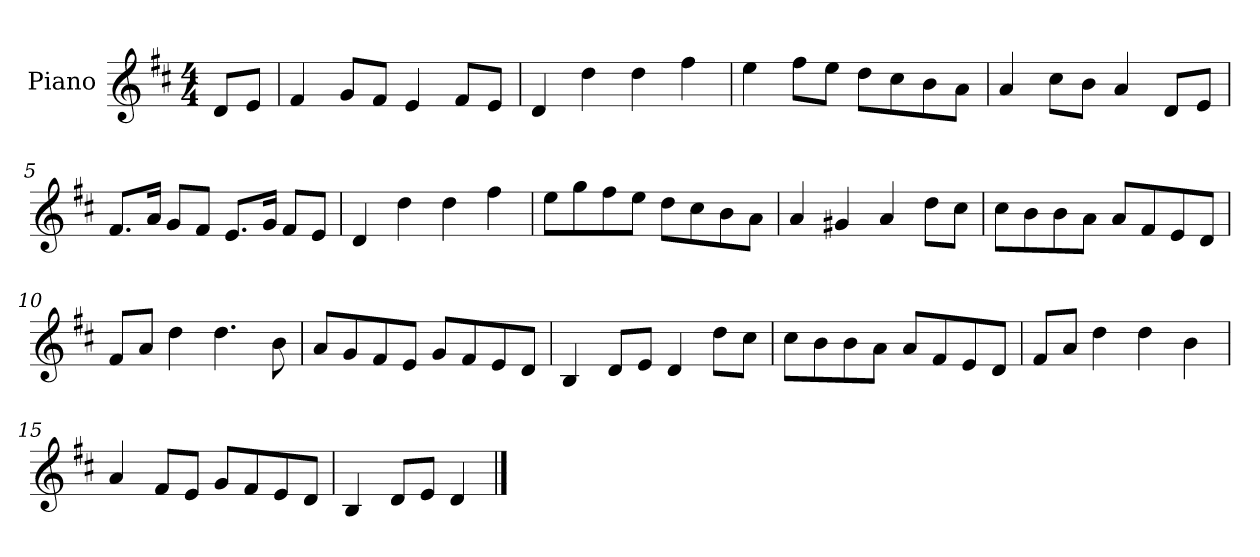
**kern
*part1
*staff1
*I"Piano
*I'Pno.
*clefG2
*k[f#c#]
*M4/4
=
8d/L
8e/J
=1
4f#/
8g/L
8f#/J
4e/
8f#/L
8e/J
=2
4d/
4dd\
4dd\
4ff#\
=3
4ee\
8ff#\L
8ee\J
8dd\L
8cc#\
8b\
8a\J
=4
4a/
8cc#\L
8b\J
4a/
8d/L
8e/J
=5
8.f#/L
16a/Jk
8g/L
8f#/J
8.e/L
16g/Jk
8f#/L
8e/J
=6
4d/
4dd\
4dd\
4ff#\
=7
8ee\L
8gg\
8ff#\
8ee\J
8dd\L
8cc#\
8b\
8a\J
=8
4a/
4g#X/
4a/
8dd\L
8cc#\J
=9
8cc#\L
8b\
8b\
8a\J
8a/L
8f#/
8e/
8d/J
=10
8f#/L
8a/J
4dd\
4.dd\
8b\
=11
8a/L
8g/
8f#/
8e/J
8g/L
8f#/
8e/
8d/J
=12
4B/
8d/L
8e/J
4d/
8dd\L
8cc#\J
=13
8cc#\L
8b\
8b\
8a\J
8a/L
8f#/
8e/
8d/J
=14
8f#/L
8a/J
4dd\
4dd\
4b\
=15
4a/
8f#/L
8e/J
8g/L
8f#/
8e/
8d/J
=16
4B/
8d/L
8e/J
4d/
==
*-
